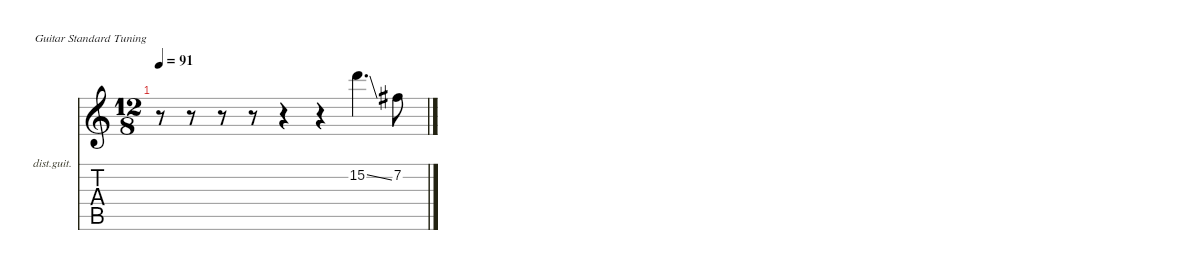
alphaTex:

\defaultSystemsLayout 4
\hideDynamics
\bracketExtendMode nobrackets
\firstSystemTrackNameOrientation horizontal
\otherSystemsTrackNameOrientation horizontal
\track ("Guitar 1" "dist.guit.") {instrument distortionguitar}
\staff {score tabs}
\tuning (E4 B3 G3 D3 A2 E2)
\ts (12 8)
\tempo 91
\clef g2
\ks c
r.8{dy fff instrument distortionguitar beam Down} r.8{beam Down} r.8{beam Down} r.8{beam Down} r.4{beam Down} r.4{beam Down} 15.2{ss}.4{d beam Down} 7.2{acc #}.8{dy f beam Down}
